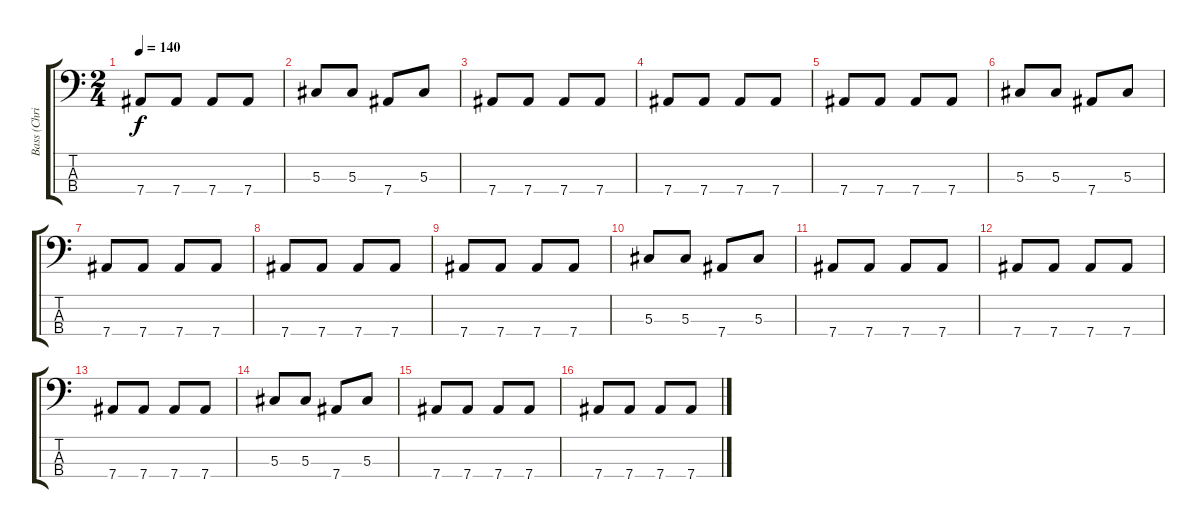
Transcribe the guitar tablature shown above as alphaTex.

\track ("Bass (Chris Steele)" "Bass (Chri") {instrument electricbasspick}
\staff {score tabs}
\tuning (Gb2 Db2 Ab1 Eb1) {hide}
\ts (2 4)
\tempo 140
\clef f4
\ks c
7.4.8{dy f} 7.4.8 7.4.8 7.4.8 |
5.3.8 5.3.8 7.4.8 5.3.8 |
7.4.8 7.4.8 7.4.8 7.4.8 |
7.4.8 7.4.8 7.4.8 7.4.8 |
7.4.8 7.4.8 7.4.8 7.4.8 |
5.3.8 5.3.8 7.4.8 5.3.8 |
7.4.8 7.4.8 7.4.8 7.4.8 |
7.4.8 7.4.8 7.4.8 7.4.8 |
7.4.8 7.4.8 7.4.8 7.4.8 |
5.3.8 5.3.8 7.4.8 5.3.8 |
7.4.8 7.4.8 7.4.8 7.4.8 |
7.4.8 7.4.8 7.4.8 7.4.8 |
7.4.8 7.4.8 7.4.8 7.4.8 |
5.3.8 5.3.8 7.4.8 5.3.8 |
7.4.8 7.4.8 7.4.8 7.4.8 |
7.4.8 7.4.8 7.4.8 7.4.8
